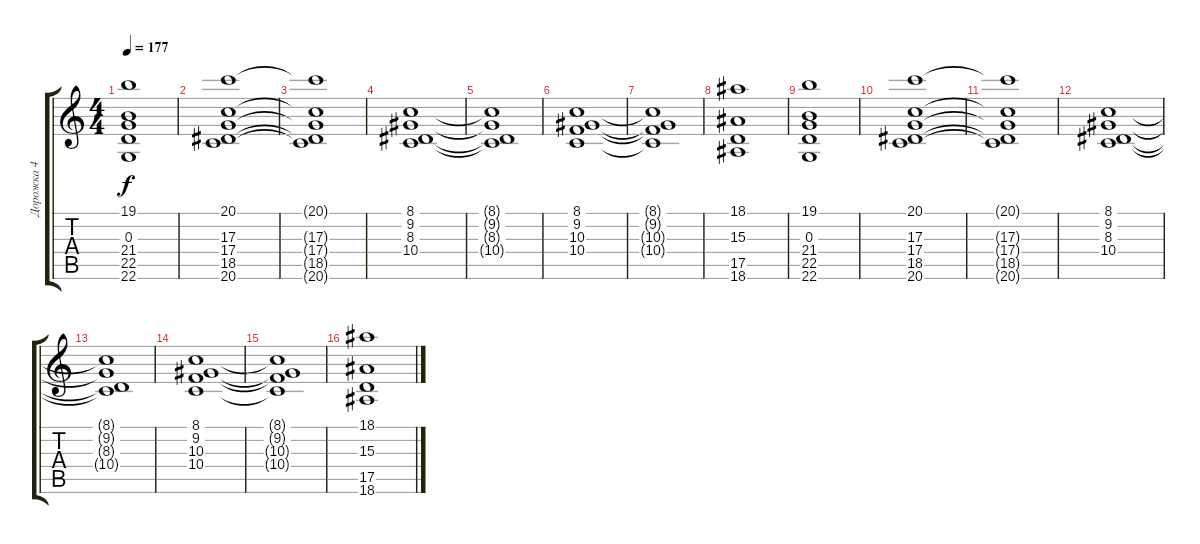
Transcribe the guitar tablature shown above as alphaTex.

\track ("Дорожка 4" "Дорожка 4") {instrument stringensemble1}
\staff {score tabs}
\tuning (E4 B3 G3 D3 A2 E2) {hide}
\ts (4 4)
\tempo 177
\clef g2
\ks c
(19.1 0.3 21.4 22.5 22.6).1{dy f} |
(20.1 17.3 17.4 18.5 20.6).1 |
(20.1{t} 17.3{t} 17.4{t} 18.5{t} 20.6{t}).1 |
(8.1 9.2 8.3 10.4).1 |
(8.1{t} 9.2{t} 8.3{t} 10.4{t}).1 |
(8.1 9.2 10.3 10.4).1 |
(8.1{t} 9.2{t} 10.3{t} 10.4{t}).1 |
(18.1 15.3 17.5 18.6).1 |
(19.1 0.3 21.4 22.5 22.6).1 |
(20.1 17.3 17.4 18.5 20.6).1 |
(20.1{t} 17.3{t} 17.4{t} 18.5{t} 20.6{t}).1 |
(8.1 9.2 8.3 10.4).1 |
(8.1{t} 9.2{t} 8.3{t} 10.4{t}).1 |
(8.1 9.2 10.3 10.4).1 |
(8.1{t} 9.2{t} 10.3{t} 10.4{t}).1 |
(18.1 15.3 17.5 18.6).1
